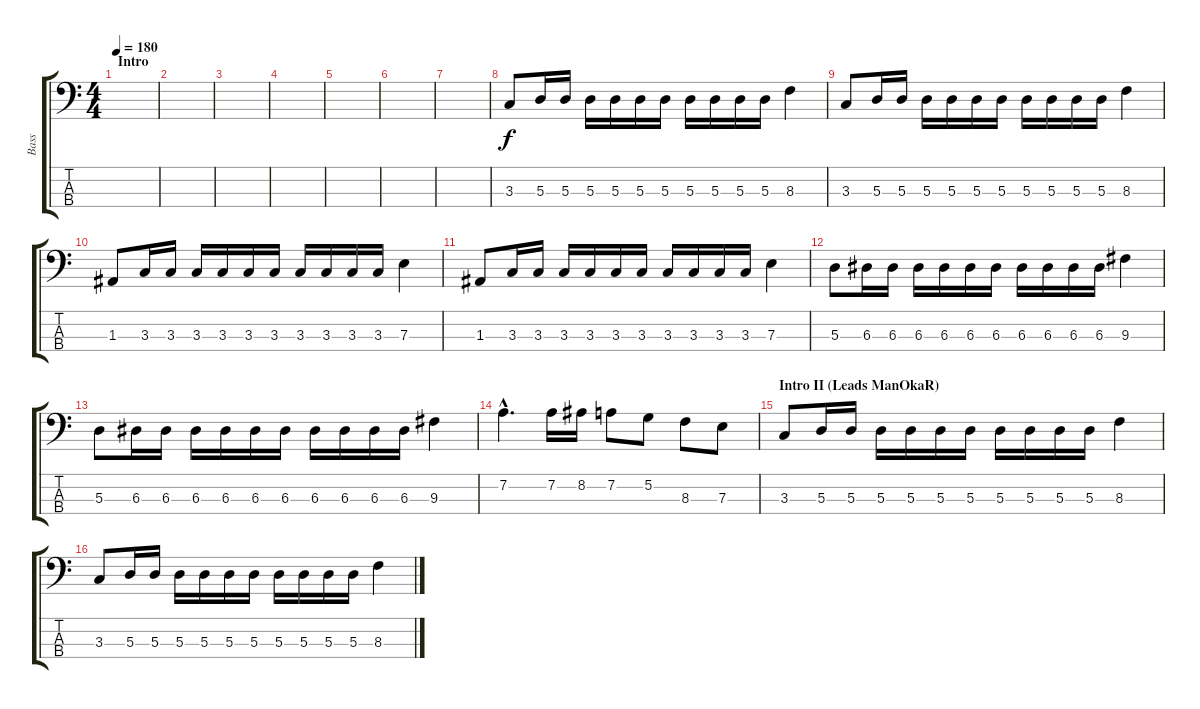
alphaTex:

\track ("Bass" "Bass") {instrument electricbasspick}
\staff {score tabs}
\tuning (G2 D2 A1 E1) {hide}
\ts (4 4)
\section ("" "Intro ")
\tempo 180
\clef f4
\ks c
|
|
|
|
|
|
|
3.3.8 5.3.16 5.3.16 5.3.16 5.3.16 5.3.16 5.3.16 5.3.16 5.3.16 5.3.16 5.3.16 8.3.4 |
3.3.8 5.3.16 5.3.16 5.3.16 5.3.16 5.3.16 5.3.16 5.3.16 5.3.16 5.3.16 5.3.16 8.3.4 |
1.3.8 3.3.16 3.3.16 3.3.16 3.3.16 3.3.16 3.3.16 3.3.16 3.3.16 3.3.16 3.3.16 7.3.4 |
1.3.8 3.3.16 3.3.16 3.3.16 3.3.16 3.3.16 3.3.16 3.3.16 3.3.16 3.3.16 3.3.16 7.3.4 |
5.3.8 6.3.16 6.3.16 6.3.16 6.3.16 6.3.16 6.3.16 6.3.16 6.3.16 6.3.16 6.3.16 9.3.4 |
5.3.8 6.3.16 6.3.16 6.3.16 6.3.16 6.3.16 6.3.16 6.3.16 6.3.16 6.3.16 6.3.16 9.3.4 |
7.2{hac}.4{d} 7.2.16 8.2.16 7.2.8 5.2.8 8.3.8 7.3.8 |
\section ("" "Intro II (Leads ManOkaR)")
3.3.8 5.3.16 5.3.16 5.3.16 5.3.16 5.3.16 5.3.16 5.3.16 5.3.16 5.3.16 5.3.16 8.3.4 |
3.3.8 5.3.16 5.3.16 5.3.16 5.3.16 5.3.16 5.3.16 5.3.16 5.3.16 5.3.16 5.3.16 8.3.4
